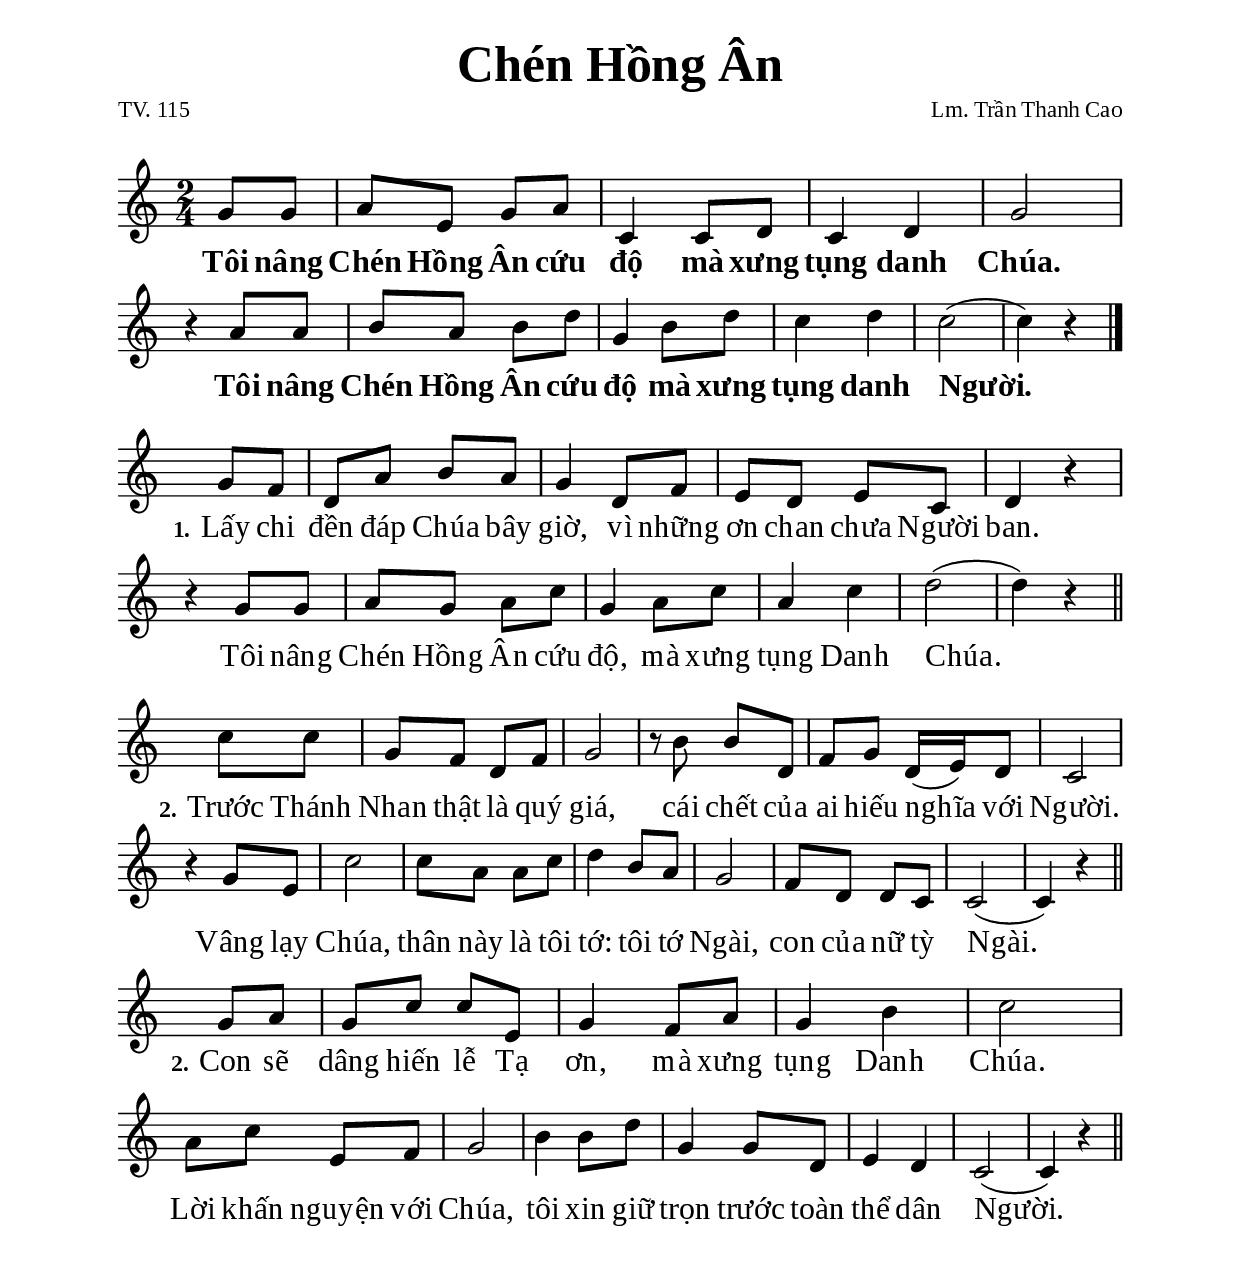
% Cài đặt chung
\version "2.20.0"
\include "english.ly"

\header {
  title = \markup { \fontsize #3 "Chén Hồng Ân" }
  poet = "TV. 115"
  composer = "Lm. Trần Thanh Cao"
  arranger = " "
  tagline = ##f
}

\paper {
  #(set-paper-size "a4")
  top-margin = 10\mm
  bottom-margin = 10\mm
  left-margin = 20\mm
  right-margin = 20\mm
  indent = #0
  #(define fonts
    (make-pango-font-tree
      "Liberation Serif"
      "Liberation Serif"
      "Liberation Serif"
      (/ 20 20)))
  page-count = #1
}

% Nhạc điệp khúc
nhacDiepKhuc = \relative c'' {
  \partial 4 g8 g |
  a e g a |
  c,4 c8 d |
  c4 d |
  g2 |
  r4 a8 a |
  b a b d |
  g,4 b8 d |
  c4 d |
  c2 ( |
  c4) r \bar "|."
}

% Nhạc phiên khúc
nhacPhienKhucMot = \relative c'' {
  \partial 4 g8 f |
  d a' b a |
  g4 d8 f |
  e d e c |
  d4 r |
  r g8 g |
  a g a c |
  g4 a8 c |
  a4 c |
  d2 ( |
  d4) r \bar "||"
}

nhacPhienKhucHai = \relative c'' {
  \partial 4 c8 c |
  g f d f |
  g2 |
  r8 b b d, |
  f g d16 (e) d8 |
  c2 |
  r4 g'8 e |
  c'2 |
  c8 a a c |
  d4 b8 a |
  g2 |
  f8 d d c |
  c2 ( |
  c4) r \bar "||"
}

nhacPhienKhucBa = \relative c'' {
  \partial 4 g8 a |
  g c c e, |
  g4 f8 a |
  g4 b |
  c2 |
  a8 c e, f |
  g2 |
  b4 b8 d |
  g,4 g8 d |
  e4 d |
  c2 ( |
  c4) r \bar "||"
}

% Lời điệp khúc
loiDiepKhuc = \lyricmode {
  Tôi nâng Chén Hồng Ân cứu độ mà xưng tụng danh Chúa.
  Tôi nâng Chén Hồng Ân  cứu độ mà xưng tụng danh Người.
}

% Lời phiên khúc
loiPhienKhucMot = \lyricmode {
  \set stanza = #"1."
  Lấy chi đền đáp Chúa bây giờ,
  vì những ơn chan chưa Người ban.
  Tôi nâng Chén Hồng Ân cứu độ, mà xưng tụng Danh Chúa.
}

loiPhienKhucHai = \lyricmode {
  \set stanza = #"2."
  Trước Thánh Nhan thật là quý giá,
  cái chết của ai hiếu nghĩa với Người.
  Vâng lạy Chúa, thân này là tôi tớ:
  tôi tớ Ngài, con của nữ tỳ Ngài.
}

loiPhienKhucBa = \lyricmode {
  \set stanza = #"2."
  Con sẽ dâng hiến lễ Tạ ơn, mà xưng tụng Danh Chúa.
  Lời khấn nguyện với Chúa,
  tôi xin giữ trọn trước toàn thể dân Người.
}


% Dàn trang
\score {
  \new ChoirStaff <<
    \new Staff = diepKhuc \with {
        \consists "Merge_rests_engraver"
        \magnifyStaff #(magstep +1)
      }
      <<
      \new Voice = beSop {
        \key c \major \time 2/4 \stemNeutral \nhacDiepKhuc
      }
    >>
    \new Lyrics \lyricsto beSop \loiDiepKhuc
  >>
  \layout {
    \override Lyrics.LyricText.font-series = #'bold
    \override Lyrics.LyricText.font-size = #+3
    \override Lyrics.LyricSpace.minimum-distance = #0.5
    \override Score.BarNumber.break-visibility = ##(#f #f #f)
  }
}

\score {
  \new ChoirStaff <<
    \new Staff = phienKhuc \with {
        \magnifyStaff #(magstep +1)
      }
      <<
      \new Voice = beSop {
        \key c \major \time 2/4 \nhacPhienKhucMot
      }
    >>
    \new Lyrics \lyricsto beSop \loiPhienKhucMot
  >>
  \layout {
    \override Staff.TimeSignature.transparent = ##t
    \override Lyrics.LyricText.font-size = #+3
    \override Lyrics.LyricSpace.minimum-distance = #0.5
    \override Score.BarNumber.break-visibility = ##(#f #f #f)
  } 
}

\score {
  \new ChoirStaff <<
    \new Staff = phienKhuc \with {
        \magnifyStaff #(magstep +1)
      }
      <<
      \new Voice = beSop {
        \key c \major \time 2/4 \nhacPhienKhucHai
      }
    >>
    \new Lyrics \lyricsto beSop \loiPhienKhucHai
  >>
  \layout {
    \override Staff.TimeSignature.transparent = ##t
    \override Lyrics.LyricText.font-size = #+3
    \override Lyrics.LyricSpace.minimum-distance = #0.5
    \override Score.BarNumber.break-visibility = ##(#f #f #f)
  } 
}

\score {
  \new ChoirStaff <<
    \new Staff = phienKhuc \with {
        \magnifyStaff #(magstep +1)
      }
      <<
      \new Voice = beSop {
        \key c \major \time 2/4 \nhacPhienKhucBa
      }
    >>
    \new Lyrics \lyricsto beSop \loiPhienKhucBa
  >>
  \layout {
    \override Staff.TimeSignature.transparent = ##t
    \override Lyrics.LyricText.font-size = #+3
    \override Lyrics.LyricSpace.minimum-distance = #0.5
    \override Score.BarNumber.break-visibility = ##(#f #f #f)
  } 
}
